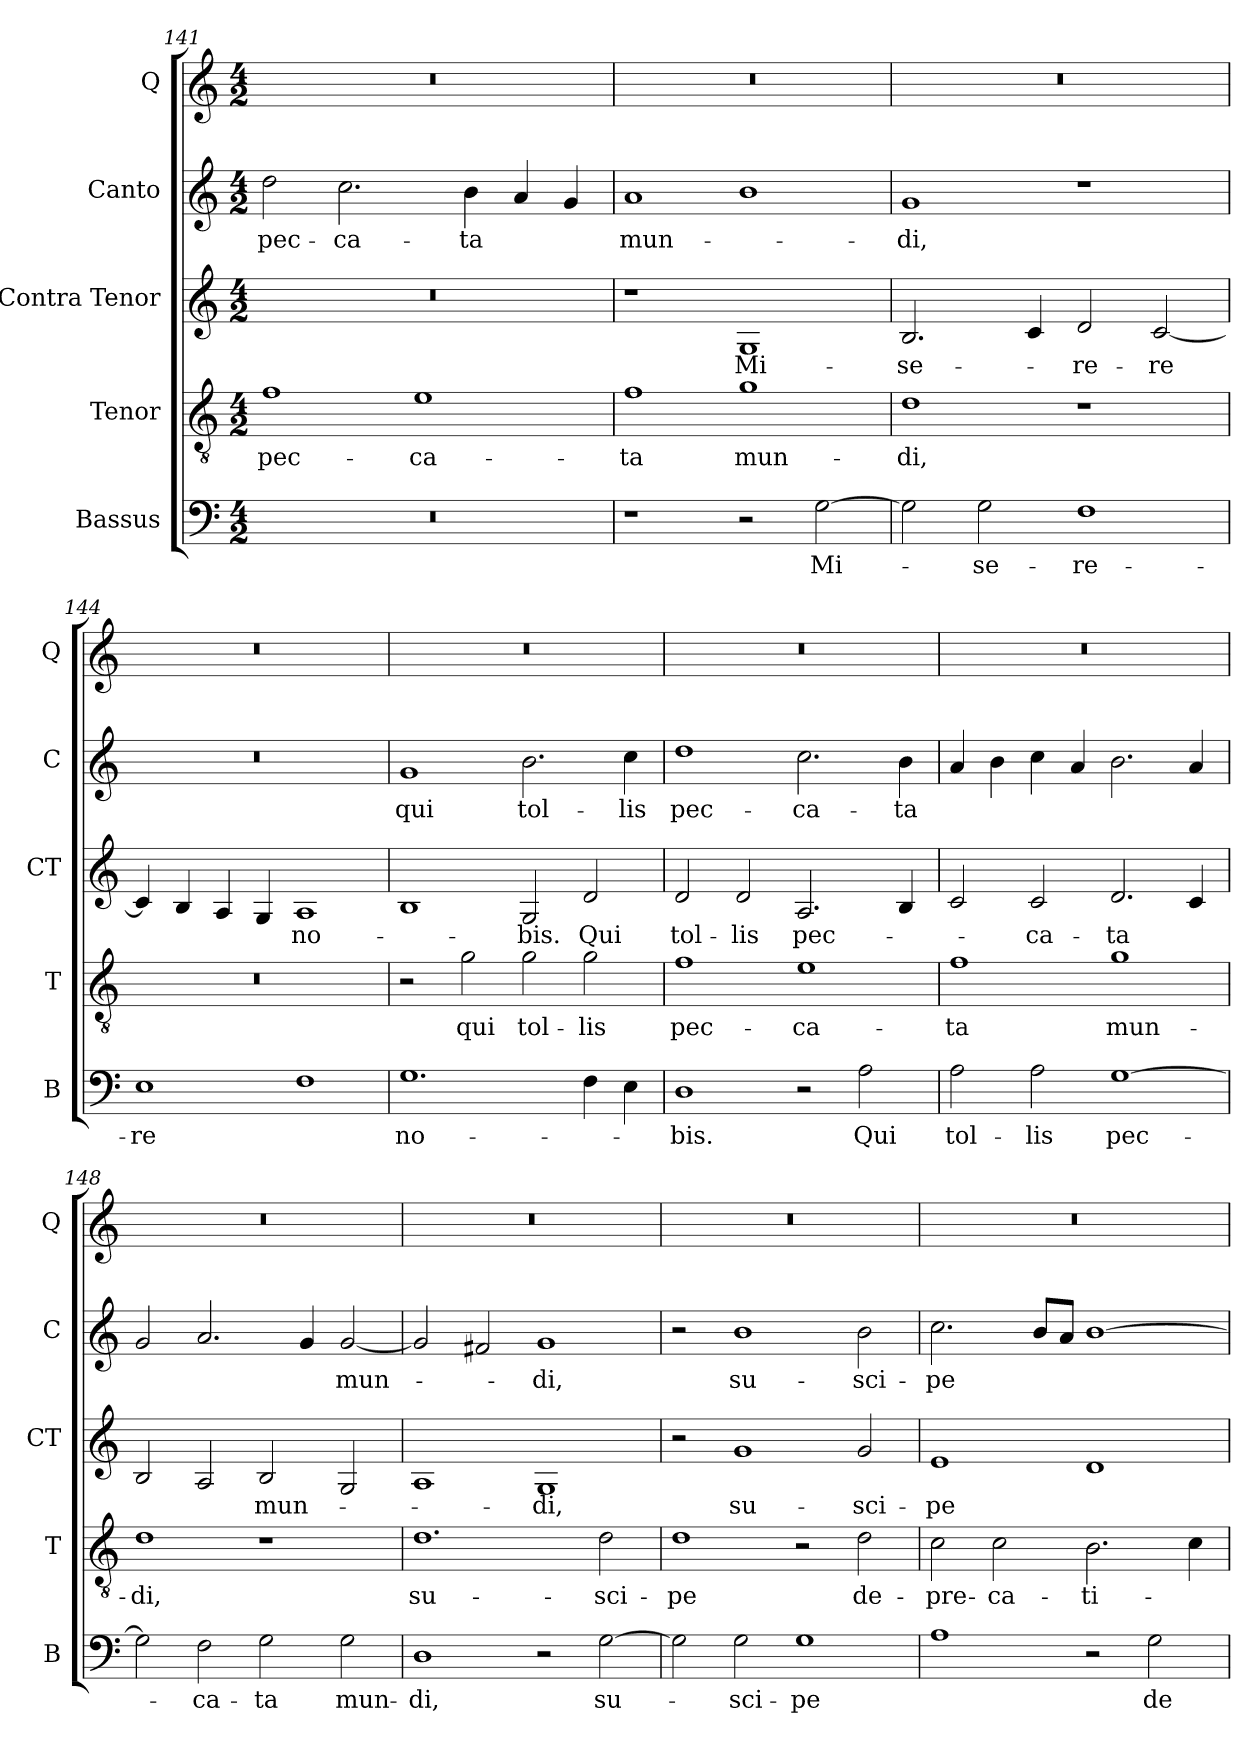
**kern	**text	**kern	**text	**kern	**text	**kern	**text	**kern
*part5	*part5	*part4	*part4	*part3	*part3	*part2	*part2	*part1
*staff5	*staff5	*staff4	*staff4	*staff3	*staff3	*staff2	*staff2	*staff1
*I"Bassus	*	*I"Tenor	*	*I"Contra Tenor	*	*I"Canto	*	*I"Q
*I'B	*	*I'T	*	*I'CT	*	*I'C	*	*I'Q
*clefF4	*	*clefGv2	*	*clefG2	*	*clefG2	*	*clefG2
*k[]	*	*k[]	*	*k[]	*	*k[]	*	*k[]
*C:	*	*C:	*	*C:	*	*C:	*	*C:
*M4/2	*	*M4/2	*	*M4/2	*	*M4/2	*	*M4/2
=141	=141	=141	=141	=141	=141	=141	=141	=141
!	!	!	!LO:LY:b	!	!	!	!	!
!	!	!	!	!	!	!	!LO:LY:b	!
0r	.	1f	pec-	0r	.	2dd\	pec-	0r
!	!	!	!	!	!	!	!LO:LY:b	!
.	.	.	.	.	.	2.cc\	-ca-	.
!	!	!	!LO:LY:b	!	!	!	!	!
.	.	1e	-ca-	.	.	.	.	.
!	!	!	!	!	!	!	!LO:LY:b	!
.	.	.	.	.	.	4b\	-ta	.
.	.	.	.	.	.	4a/	.	.
.	.	.	.	.	.	4g/	.	.
=142	=142	=142	=142	=142	=142	=142	=142	=142
!	!	!	!LO:LY:b	!	!	!	!	!
!	!	!	!	!	!	!	!LO:LY:b	!
1r	.	1f	-ta	1r	.	1a	mun-	0r
!	!	!	!LO:LY:b	!	!	!	!	!
!	!	!	!	!	!LO:LY:b	!	!	!
2r	.	1g	mun-	1G	Mi-	1b	.	.
!	!LO:LY:b	!	!	!	!	!	!	!
[2G\	Mi-	.	.	.	.	.	.	.
=143	=143	=143	=143	=143	=143	=143	=143	=143
!	!	!	!LO:LY:b	!	!	!	!	!
!	!	!	!	!	!LO:LY:b	!	!	!
!	!	!	!	!	!	!	!LO:LY:b	!
2G\]	.	1d	-di,	2.B/	-se-	1g	-di,	0r
!	!LO:LY:b	!	!	!	!	!	!	!
2G\	-se-	.	.	.	.	.	.	.
.	.	.	.	4c/	.	.	.	.
!	!LO:LY:b	!	!	!	!	!	!	!
!	!	!	!	!	!LO:LY:b	!	!	!
1F	-re-	1r	.	2d/	-re-	1r	.	.
!	!	!	!	!	!LO:LY:b	!	!	!
.	.	.	.	[2c/	-re	.	.	.
=144	=144	=144	=144	=144	=144	=144	=144	=144
!	!LO:LY:b	!	!	!	!	!	!	!
1E	-re	0r	.	4c/]	.	0r	.	0r
.	.	.	.	4B/	.	.	.	.
.	.	.	.	4A/	.	.	.	.
.	.	.	.	4G/	.	.	.	.
!	!	!	!	!	!LO:LY:b	!	!	!
1F	.	.	.	1A	no-	.	.	.
!!LO:LB:g=z
=145	=145	=145	=145	=145	=145	=145	=145	=145
!	!LO:LY:b	!	!	!	!	!	!	!
!	!	!	!	!	!	!	!LO:LY:b	!
1.G	no-	2r	.	1B	.	1g	qui	0r
!	!	!	!LO:LY:b	!	!	!	!	!
.	.	2g\	qui	.	.	.	.	.
!	!	!	!LO:LY:b	!	!	!	!	!
!	!	!	!	!	!LO:LY:b	!	!	!
!	!	!	!	!	!	!	!LO:LY:b	!
.	.	2g\	tol-	2G/	-bis.	2.b\	tol-	.
!	!	!	!LO:LY:b	!	!	!	!	!
!	!	!	!	!	!LO:LY:b	!	!	!
4F\	.	2g\	-lis	2d/	Qui	.	.	.
!	!	!	!	!	!	!	!LO:LY:b	!
4E\	.	.	.	.	.	4cc\	-lis	.
=146	=146	=146	=146	=146	=146	=146	=146	=146
!	!LO:LY:b	!	!	!	!	!	!	!
!	!	!	!LO:LY:b	!	!	!	!	!
!	!	!	!	!	!LO:LY:b	!	!	!
!	!	!	!	!	!	!	!LO:LY:b	!
1D	-bis.	1f	pec-	2d/	tol-	1dd	pec-	0r
!	!	!	!	!	!LO:LY:b	!	!	!
.	.	.	.	2d/	-lis	.	.	.
!	!	!	!LO:LY:b	!	!	!	!	!
!	!	!	!	!	!LO:LY:b	!	!	!
!	!	!	!	!	!	!	!LO:LY:b	!
2r	.	1e	-ca-	2.A/	pec-	2.cc\	-ca-	.
!	!LO:LY:b	!	!	!	!	!	!	!
2A\	Qui	.	.	.	.	.	.	.
!	!	!	!	!	!	!	!LO:LY:b	!
.	.	.	.	4B/	.	4b\	-ta	.
=147	=147	=147	=147	=147	=147	=147	=147	=147
!	!LO:LY:b	!	!	!	!	!	!	!
!	!	!	!LO:LY:b	!	!	!	!	!
2A\	tol-	1f	-ta	2c/	.	4a/	.	0r
.	.	.	.	.	.	4b\	.	.
!	!LO:LY:b	!	!	!	!	!	!	!
!	!	!	!	!	!LO:LY:b	!	!	!
2A\	-lis	.	.	2c/	-ca-	4cc\	.	.
.	.	.	.	.	.	4a/	.	.
!	!LO:LY:b	!	!	!	!	!	!	!
!	!	!	!LO:LY:b	!	!	!	!	!
!	!	!	!	!	!LO:LY:b	!	!	!
[1G	pec-	1g	mun-	2.d/	-ta	2.b\	.	.
.	.	.	.	4c/	.	4a/	.	.
=148	=148	=148	=148	=148	=148	=148	=148	=148
!	!	!	!LO:LY:b	!	!	!	!	!
2G\]	.	1d	-di,	2B/	.	2g/	.	0r
!	!LO:LY:b	!	!	!	!	!	!	!
2F\	-ca-	.	.	2A/	.	2.a/	.	.
!	!LO:LY:b	!	!	!	!	!	!	!
!	!	!	!	!	!LO:LY:b	!	!	!
2G\	-ta	1r	.	2B/	mun-	.	.	.
.	.	.	.	.	.	4g/	.	.
!	!LO:LY:b	!	!	!	!	!	!	!
!	!	!	!	!	!	!	!LO:LY:b	!
2G\	mun-	.	.	2G/	.	[2g/	mun-	.
=149	=149	=149	=149	=149	=149	=149	=149	=149
!	!LO:LY:b	!	!	!	!	!	!	!
!	!	!	!LO:LY:b	!	!	!	!	!
1D	-di,	1.d	su-	1A	.	2g/]	.	0r
.	.	.	.	.	.	2f#X/	.	.
!	!	!	!	!	!LO:LY:b	!	!	!
!	!	!	!	!	!	!	!LO:LY:b	!
2r	.	.	.	1G	-di,	1g	-di,	.
!	!LO:LY:b	!	!	!	!	!	!	!
!	!	!	!LO:LY:b	!	!	!	!	!
[2G\	su-	2d\	-sci-	.	.	.	.	.
!!LO:LB:g=z
=150	=150	=150	=150	=150	=150	=150	=150	=150
!	!	!	!LO:LY:b	!	!	!	!	!
2G\]	.	1d	-pe	2r	.	2r	.	0r
!	!LO:LY:b	!	!	!	!	!	!	!
!	!	!	!	!	!LO:LY:b	!	!	!
!	!	!	!	!	!	!	!LO:LY:b	!
2G\	-sci-	.	.	1g	su-	1b	su-	.
!	!LO:LY:b	!	!	!	!	!	!	!
1G	-pe	2r	.	.	.	.	.	.
!	!	!	!LO:LY:b	!	!	!	!	!
!	!	!	!	!	!LO:LY:b	!	!	!
!	!	!	!	!	!	!	!LO:LY:b	!
.	.	2d\	de-	2g/	-sci-	2b\	-sci-	.
=151	=151	=151	=151	=151	=151	=151	=151	=151
!	!	!	!LO:LY:b	!	!	!	!	!
!	!	!	!	!	!LO:LY:b	!	!	!
!	!	!	!	!	!	!	!LO:LY:b	!
1A	.	2c\	-pre-	1e	-pe	2.cc\	-pe	0r
!	!	!	!LO:LY:b	!	!	!	!	!
.	.	2c\	-ca-	.	.	.	.	.
.	.	.	.	.	.	8b/L	.	.
.	.	.	.	.	.	8a/J	.	.
!	!	!	!LO:LY:b	!	!	!	!	!
2r	.	2.B\	-ti-	1d	.	[1b	.	.
!	!LO:LY:b	!	!	!	!	!	!	!
2G\	de-	.	.	.	.	.	.	.
.	.	4c\	.	.	.	.	.	.
=	=	=	=	=	=	=	=	=
*-	*-	*-	*-	*-	*-	*-	*-	*-
